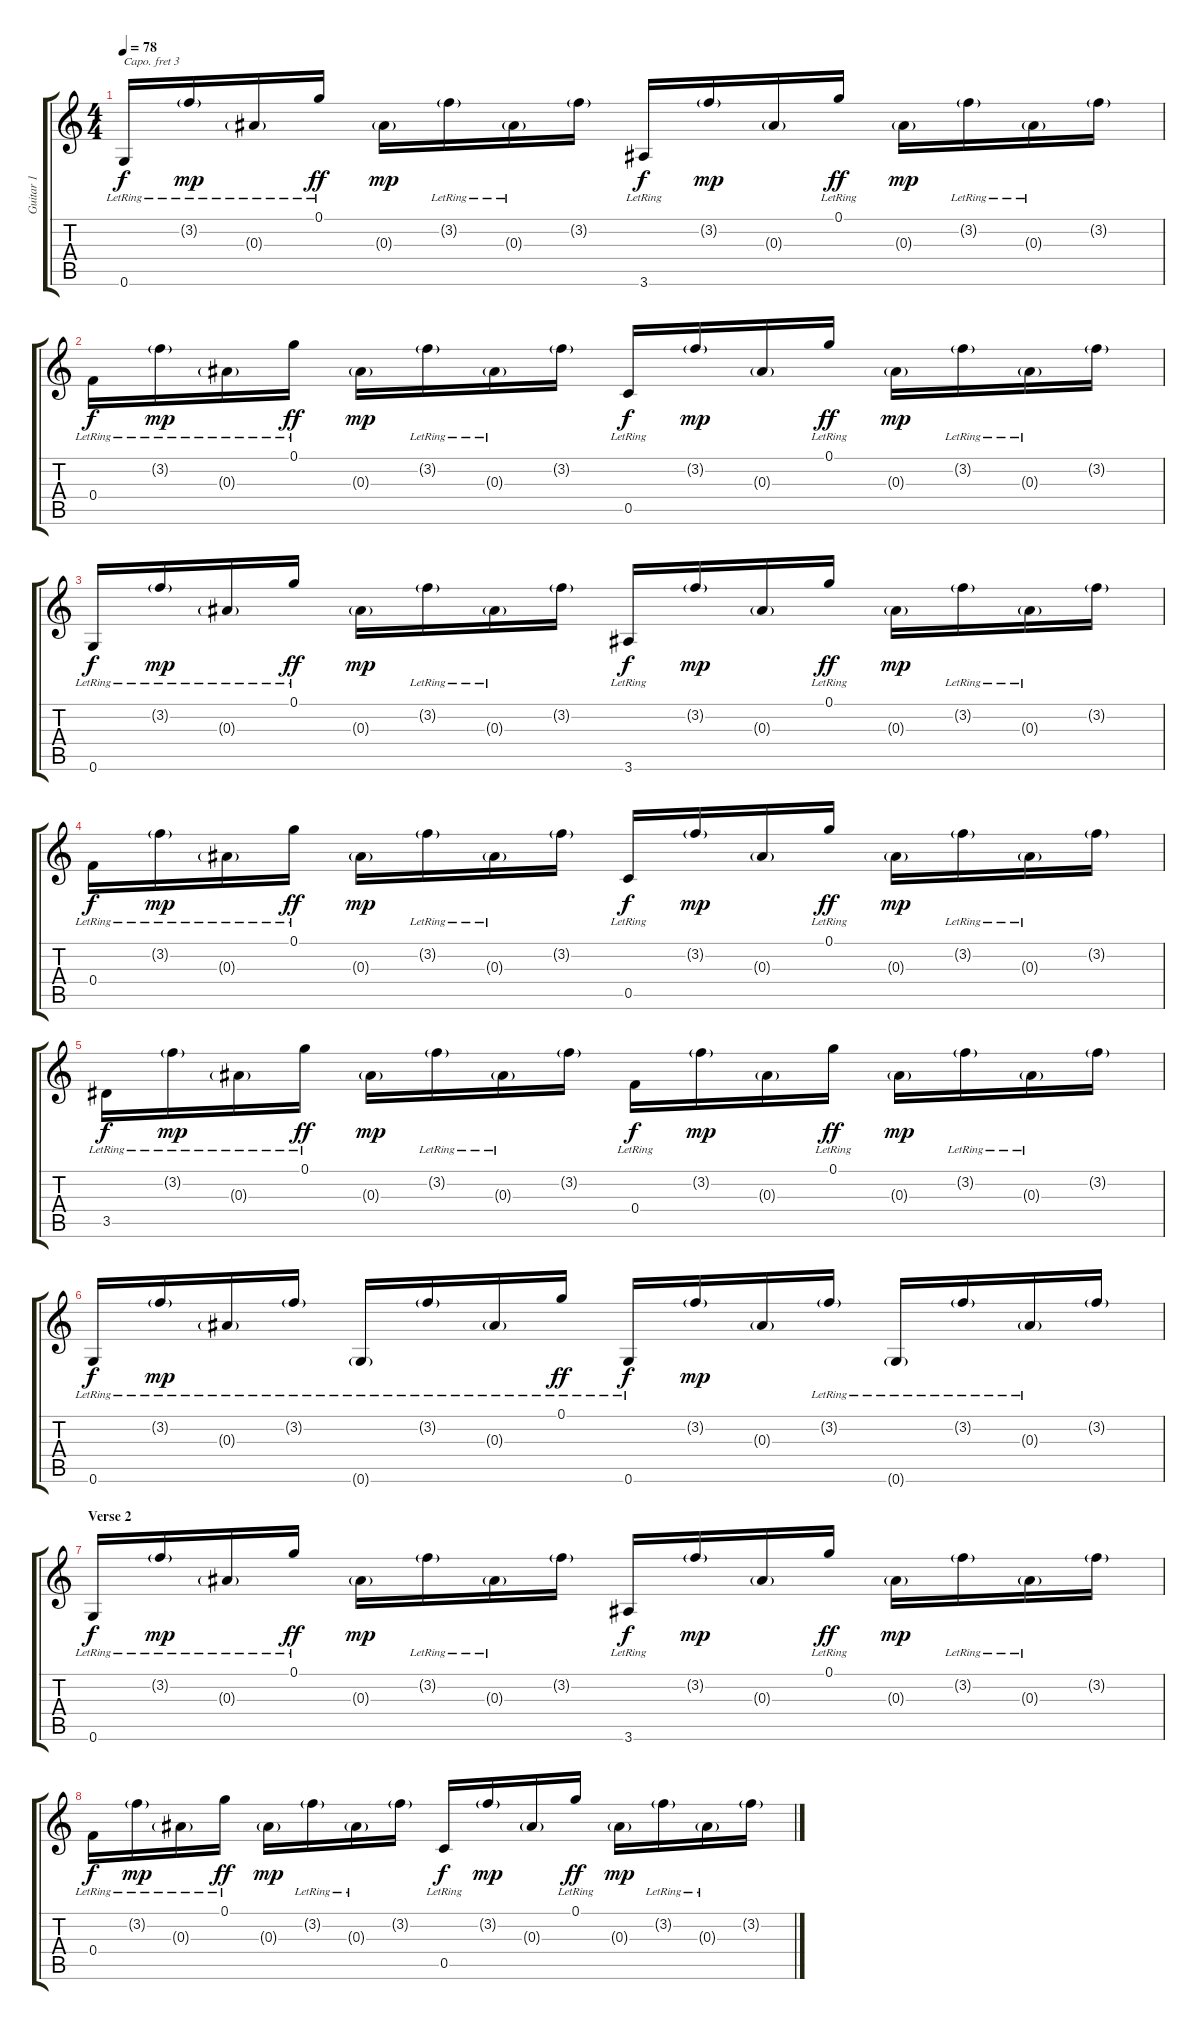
\track ("Guitar 1" "Guitar 1") {instrument acousticguitarsteel}
\staff {score tabs}
\capo 3
\tuning (E4 B3 G3 D3 A2 E2) {hide}
\ts (4 4)
\tempo 78
\clef g2
\ks c
0.6{lr}.16{dy f} 3.2{g lr}.16{dy mp} 0.3{g lr}.16 0.1{lr}.16{dy ff} 0.3{g}.16{dy mp} 3.2{g lr}.16 0.3{g lr}.16 3.2{g}.16 3.6{lr}.16{dy f} 3.2{g}.16{dy mp} 0.3{g}.16 0.1{lr}.16{dy ff} 0.3{g}.16{dy mp} 3.2{g lr}.16 0.3{g lr}.16 3.2{g}.16 |
0.4{lr}.16{dy f} 3.2{g lr}.16{dy mp} 0.3{g lr}.16 0.1{lr}.16{dy ff} 0.3{g}.16{dy mp} 3.2{g lr}.16 0.3{g lr}.16 3.2{g}.16 0.5{lr}.16{dy f} 3.2{g}.16{dy mp} 0.3{g}.16 0.1{lr}.16{dy ff} 0.3{g}.16{dy mp} 3.2{g lr}.16 0.3{g lr}.16 3.2{g}.16 |
0.6{lr}.16{dy f} 3.2{g lr}.16{dy mp} 0.3{g lr}.16 0.1{lr}.16{dy ff} 0.3{g}.16{dy mp} 3.2{g lr}.16 0.3{g lr}.16 3.2{g}.16 3.6{lr}.16{dy f} 3.2{g}.16{dy mp} 0.3{g}.16 0.1{lr}.16{dy ff} 0.3{g}.16{dy mp} 3.2{g lr}.16 0.3{g lr}.16 3.2{g}.16 |
0.4{lr}.16{dy f} 3.2{g lr}.16{dy mp} 0.3{g lr}.16 0.1{lr}.16{dy ff} 0.3{g}.16{dy mp} 3.2{g lr}.16 0.3{g lr}.16 3.2{g}.16 0.5{lr}.16{dy f} 3.2{g}.16{dy mp} 0.3{g}.16 0.1{lr}.16{dy ff} 0.3{g}.16{dy mp} 3.2{g lr}.16 0.3{g lr}.16 3.2{g}.16 |
3.5{lr}.16{dy f} 3.2{g lr}.16{dy mp} 0.3{g lr}.16 0.1{lr}.16{dy ff} 0.3{g}.16{dy mp} 3.2{g lr}.16 0.3{g lr}.16 3.2{g}.16 0.4{lr}.16{dy f} 3.2{g}.16{dy mp} 0.3{g}.16 0.1{lr}.16{dy ff} 0.3{g}.16{dy mp} 3.2{g lr}.16 0.3{g lr}.16 3.2{g}.16 |
0.6{lr}.16{dy f} 3.2{g lr}.16{dy mp} 0.3{g lr}.16 3.2{g lr}.16 0.6{g lr}.16 3.2{g lr}.16 0.3{g lr}.16 0.1{lr}.16{dy ff} 0.6{lr}.16{dy f} 3.2{g}.16{dy mp} 0.3{g}.16 3.2{g lr}.16 0.6{g lr}.16 3.2{g lr}.16 0.3{g lr}.16 3.2{g}.16 |
\section ("" "Verse 2")
0.6{lr}.16{dy f} 3.2{g lr}.16{dy mp} 0.3{g lr}.16 0.1{lr}.16{dy ff} 0.3{g}.16{dy mp} 3.2{g lr}.16 0.3{g lr}.16 3.2{g}.16 3.6{lr}.16{dy f} 3.2{g}.16{dy mp} 0.3{g}.16 0.1{lr}.16{dy ff} 0.3{g}.16{dy mp} 3.2{g lr}.16 0.3{g lr}.16 3.2{g}.16 |
0.4{lr}.16{dy f} 3.2{g lr}.16{dy mp} 0.3{g lr}.16 0.1{lr}.16{dy ff} 0.3{g}.16{dy mp} 3.2{g lr}.16 0.3{g lr}.16 3.2{g}.16 0.5{lr}.16{dy f} 3.2{g}.16{dy mp} 0.3{g}.16 0.1{lr}.16{dy ff} 0.3{g}.16{dy mp} 3.2{g lr}.16 0.3{g lr}.16 3.2{g}.16
